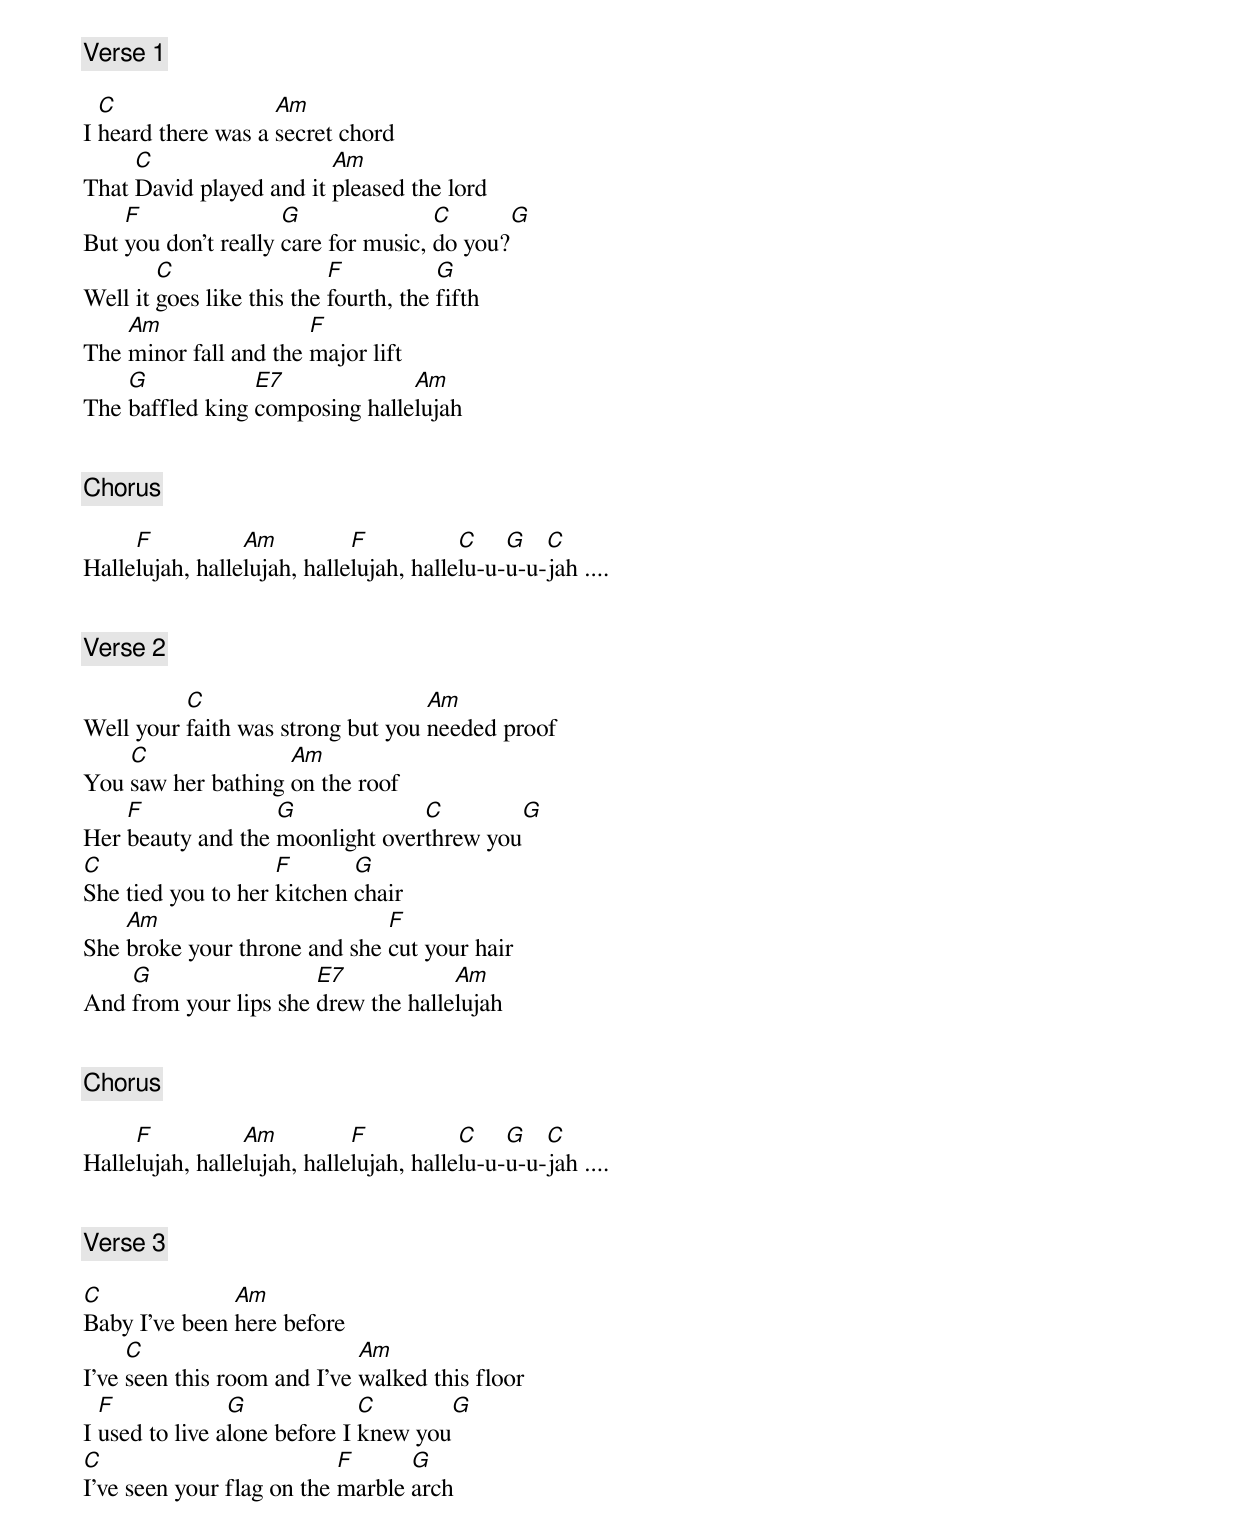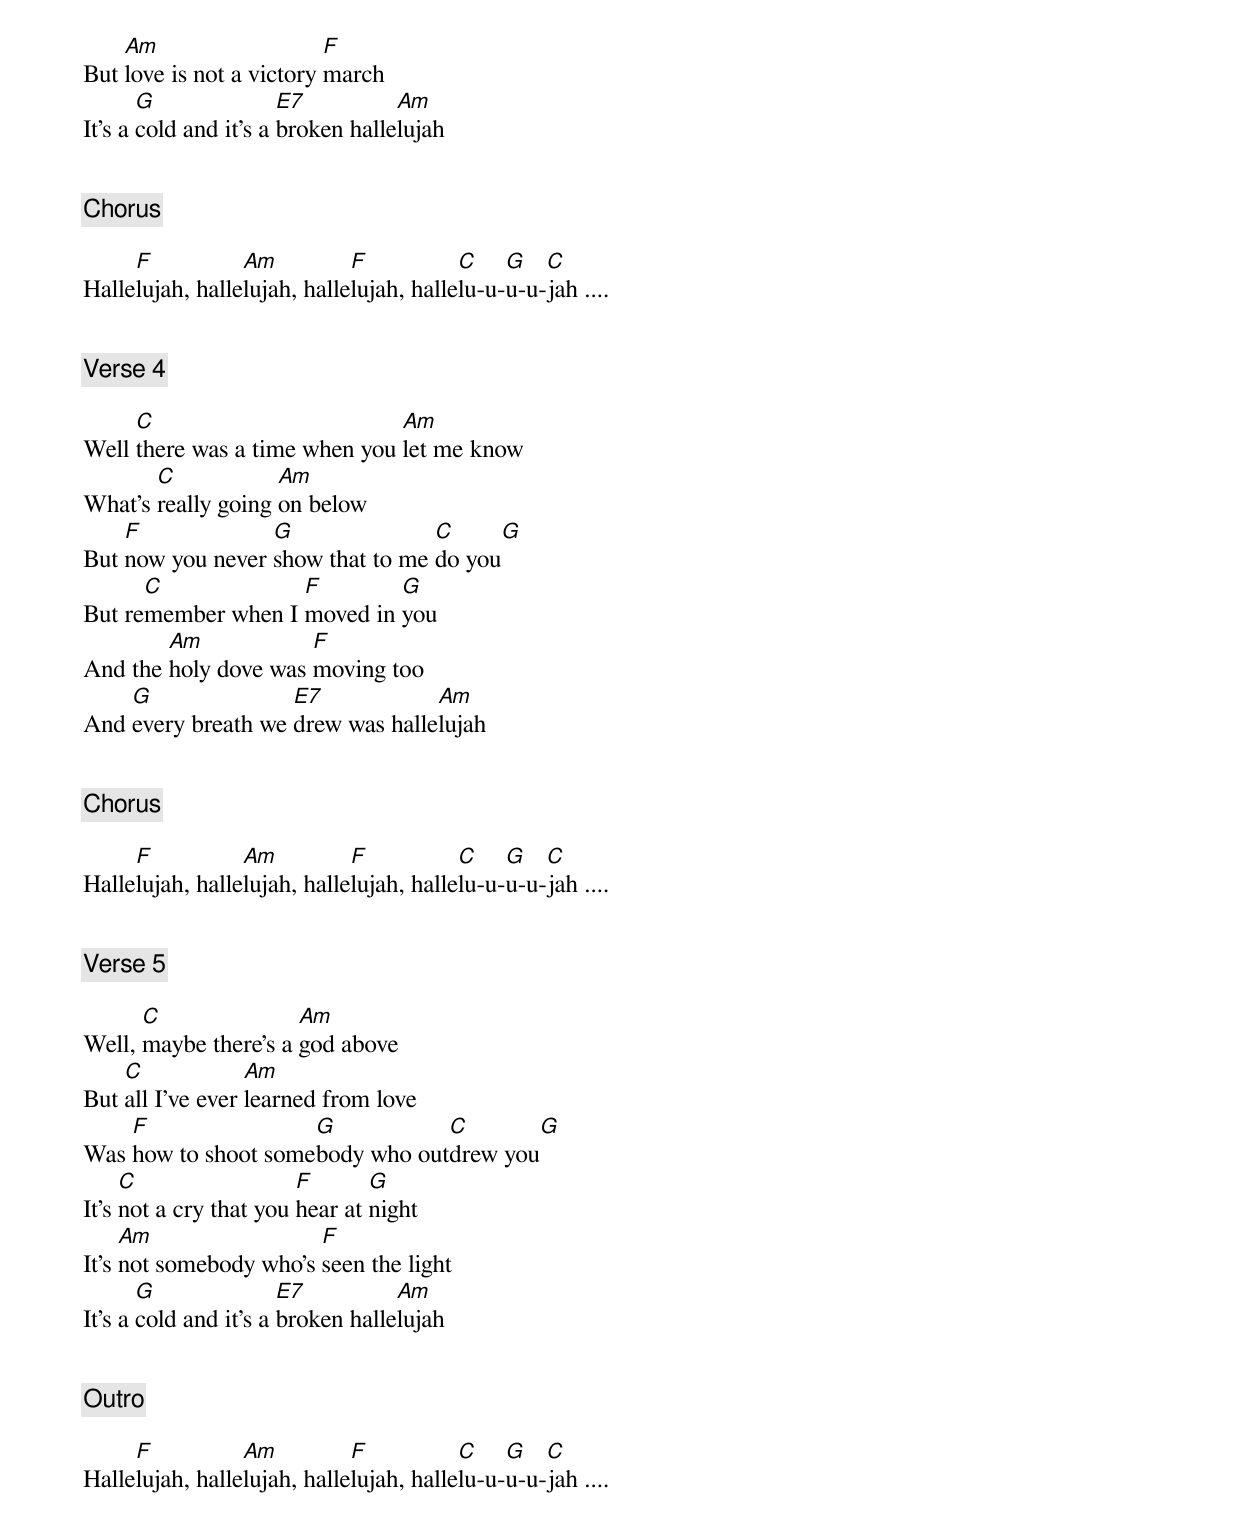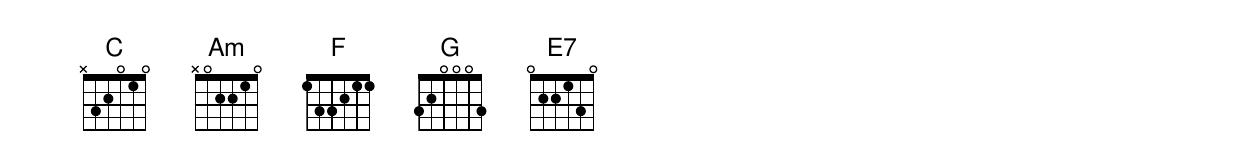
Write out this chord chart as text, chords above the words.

[Verse 1]

  C                 Am
I heard there was a secret chord
     C                   Am
That David played and it pleased the lord
    F                G               C        G
But you don't really care for music, do you?
        C                  F           G
Well it goes like this the fourth, the fifth
    Am                 F
The minor fall and the major lift
    G            E7             Am
The baffled king composing hallelujah


[Chorus]

     F           Am          F           C    G   C
Hallelujah, hallelujah, hallelujah, hallelu-u-u-u-jah ....


[Verse 2]

          C                        Am
Well your faith was strong but you needed proof
    C               Am
You saw her bathing on the roof
    F              G             C            G
Her beauty and the moonlight overthrew you
C                   F       G
She tied you to her kitchen chair
    Am                        F
She broke your throne and she cut your hair
    G                  E7            Am
And from your lips she drew the hallelujah


[Chorus]

     F           Am          F           C    G   C
Hallelujah, hallelujah, hallelujah, hallelu-u-u-u-jah ....


[Verse 3]

C              Am
Baby I've been here before
     C                       Am
I've seen this room and I've walked this floor
  F             G             C          G
I used to live alone before I knew you
C                          F      G
I've seen your flag on the marble arch
    Am                    F
But love is not a victory march
       G               E7          Am
It's a cold and it's a broken hallelujah


[Chorus]

     F           Am          F           C    G   C
Hallelujah, hallelujah, hallelujah, hallelu-u-u-u-jah ....


[Verse 4]

     C                         Am
Well there was a time when you let me know
       C            Am
What's really going on below
    F             G               C        G
But now you never show that to me do you
      C             F        G
But remember when I moved in you
        Am            F
And the holy dove was moving too
    G               E7            Am
And every breath we drew was hallelujah


[Chorus]

     F           Am          F           C    G   C
Hallelujah, hallelujah, hallelujah, hallelu-u-u-u-jah ....


[Verse 5]

      C               Am
Well, maybe there's a god above
    C             Am
But all I've ever learned from love
    F                G           C          G
Was how to shoot somebody who outdrew you
     C                  F       G
It's not a cry that you hear at night
     Am                 F
It's not somebody who's seen the light
       G               E7          Am
It's a cold and it's a broken hallelujah


[Outro]

     F           Am          F           C    G   C
Hallelujah, hallelujah, hallelujah, hallelu-u-u-u-jah ....
